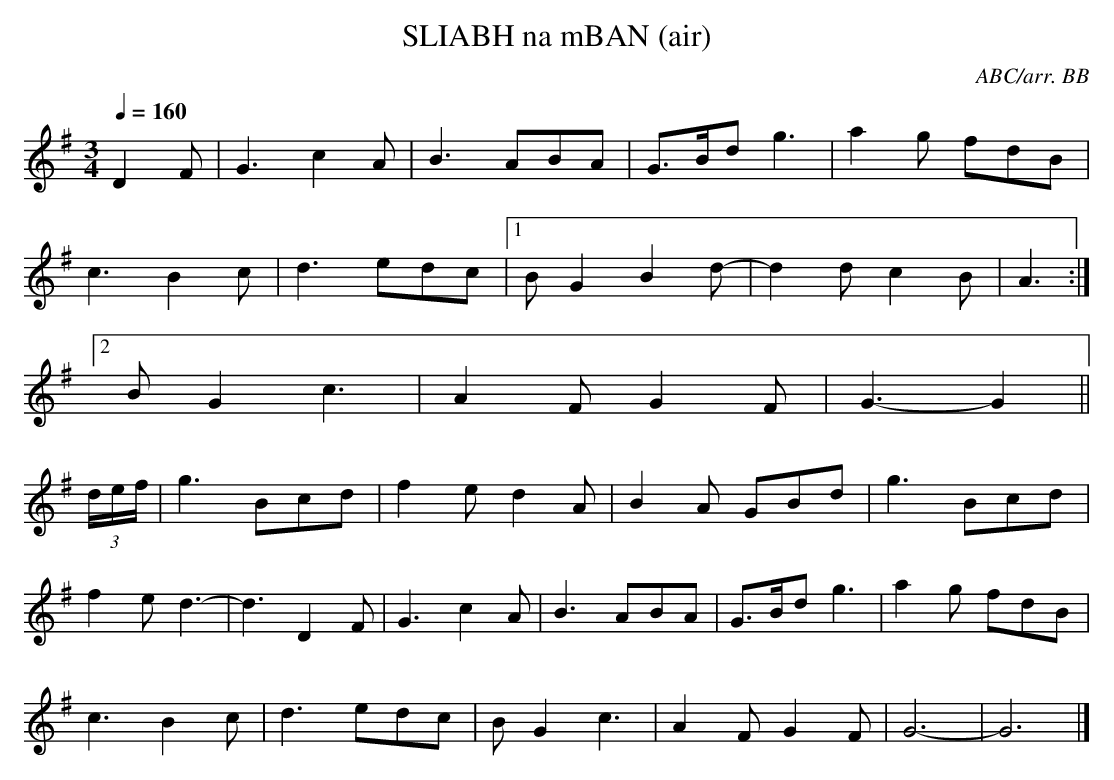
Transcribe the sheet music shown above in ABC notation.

X:1
T:SLIABH na mBAN (air)
C:ABC/arr. BB
"Silevenamon")
Y:"slow"
Q:1/4=160
L:1/8
M:3/4
K:G
D2F|G3 c2A|B3 ABA|G>Bd g3|a2g fdB|
c3 B2c|d3 edc|1 BG2 B2d-|d2d c2B|A3:|
[2 BG2 c3|A2F G2F|G3-G2||
(3d/e/f/|g3 Bcd|f2e d2A|B2A GBd|g3 Bcd|
f2e d3-|d3 D2F|G3 c2A|B3 ABA|G>Bd g3|a2g fdB|
c3 B2c|d3 edc|BG2 c3|A2F G2F|G6-|G6|]
